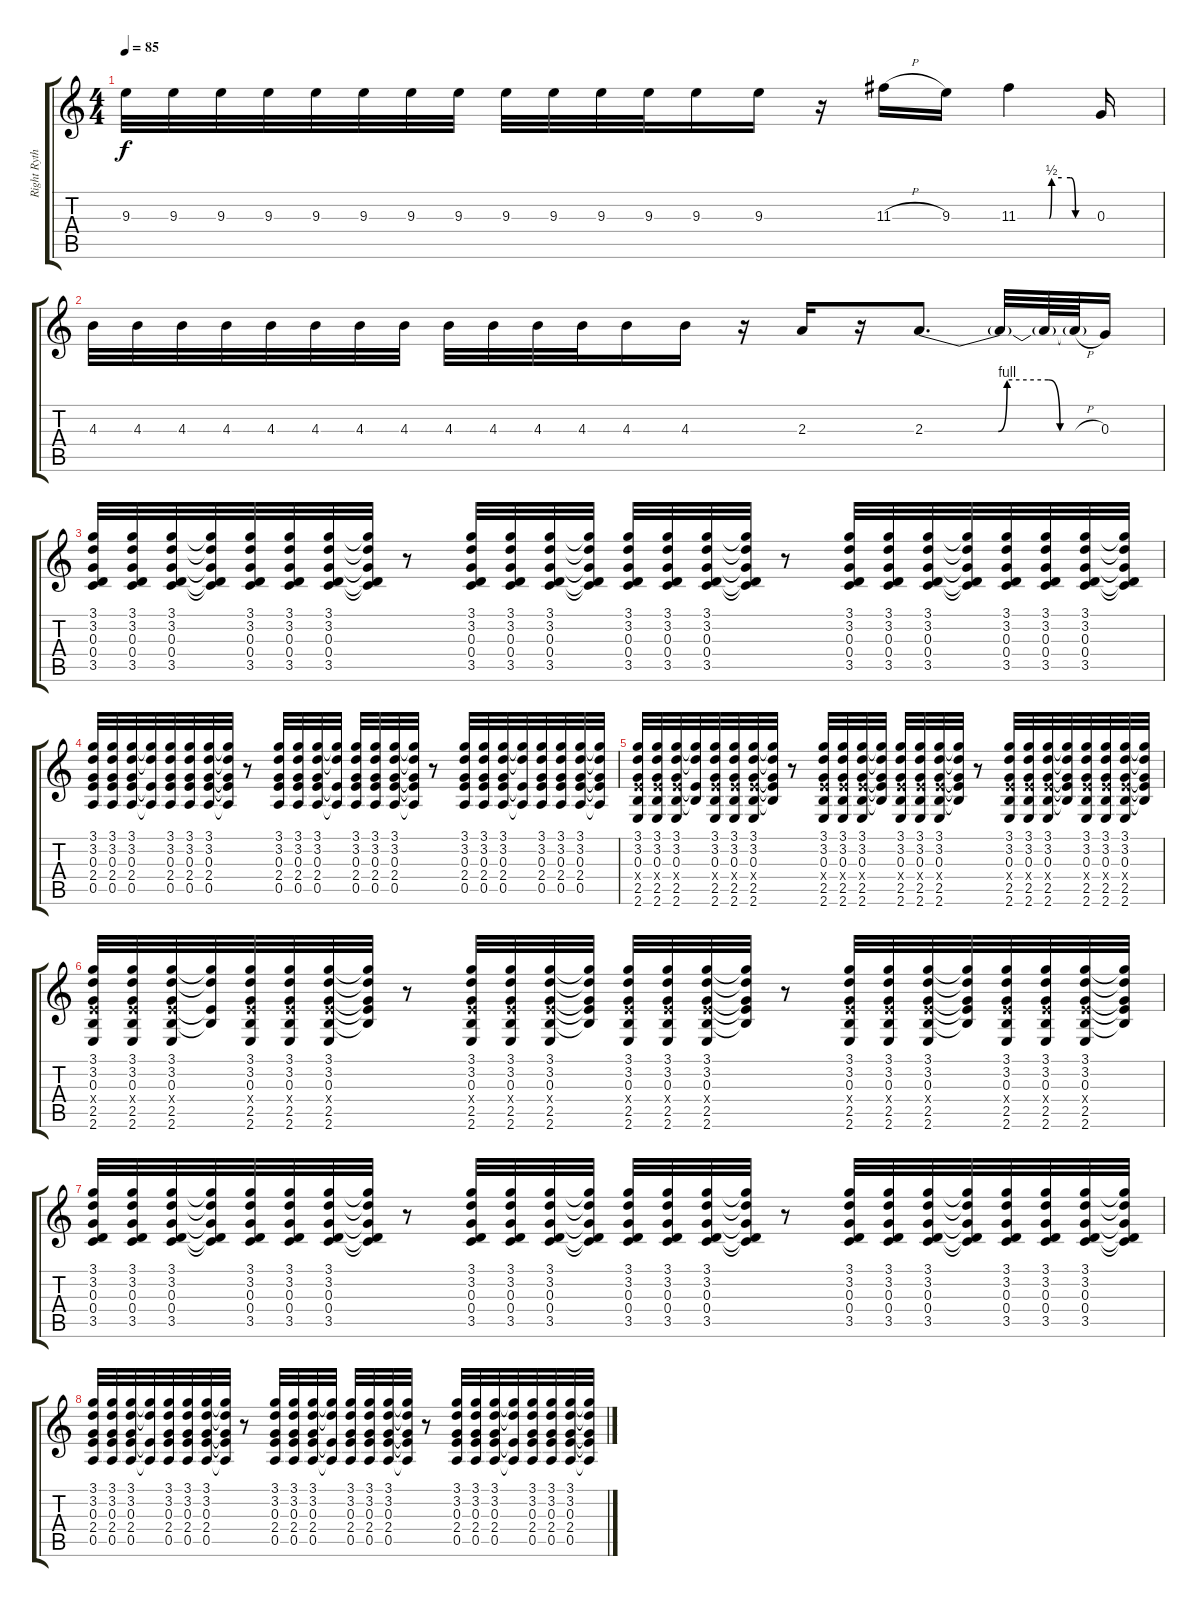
\track ("Right Rythm Guitar" "Right Ryth") {instrument distortionguitar bank 78}
\staff {score tabs}
\tuning (E4 B3 G3 D3 A2 D2) {hide}
\ts (4 4)
\tempo 85
\clef g2
\ks c
9.3.32{dy f} 9.3.32 9.3.32 9.3.32 9.3.32 9.3.32 9.3.32 9.3.32 9.3.32 9.3.32 9.3.32 9.3.32 9.3.16 9.3.16 r.16 11.3{h}.16 9.3.16 11.3{be (custom 0 0 15 0 20 0 25 0 27 2 35 2 42 2 46 0 60 0)}.4 0.3.16 |
4.3.32 4.3.32 4.3.32 4.3.32 4.3.32 4.3.32 4.3.32 4.3.32 4.3.32 4.3.32 4.3.32 4.3.32 4.3.16 4.3.16 r.16 2.3.16 r.16 2.3{be (custom 0 0 15 0 20 0 23 0 25 0 28 4 42 4 46 0 60 0)}.8{d} 2.3{t}.32 2.3{t}.64 2.3{h t}.64 0.3.16 |
(3.1 3.2 0.3 0.4 3.5).32{volume 13} (3.1 3.2 0.3 0.4 3.5).32 (3.1 3.2 0.3 0.4 3.5).32 (3.1{t} 3.2{t} 0.3{t} 0.4{t} 3.5{t}).32 (3.1 3.2 0.3 0.4 3.5).32 (3.1 3.2 0.3 0.4 3.5).32 (3.1 3.2 0.3 0.4 3.5).32 (3.1{t} 3.2{t} 0.3{t} 0.4{t} 3.5{t}).32 r.8 (3.1 3.2 0.3 0.4 3.5).32 (3.1 3.2 0.3 0.4 3.5).32 (3.1 3.2 0.3 0.4 3.5).32 (3.1{t} 3.2{t} 0.3{t} 0.4{t} 3.5{t}).32 (3.1 3.2 0.3 0.4 3.5).32 (3.1 3.2 0.3 0.4 3.5).32 (3.1 3.2 0.3 0.4 3.5).32 (3.1{t} 3.2{t} 0.3{t} 0.4{t} 3.5{t}).32 r.8 (3.1 3.2 0.3 0.4 3.5).32 (3.1 3.2 0.3 0.4 3.5).32 (3.1 3.2 0.3 0.4 3.5).32 (3.1{t} 3.2{t} 0.3{t} 0.4{t} 3.5{t}).32 (3.1 3.2 0.3 0.4 3.5).32 (3.1 3.2 0.3 0.4 3.5).32 (3.1 3.2 0.3 0.4 3.5).32 (3.1{t} 3.2{t} 0.3{t} 0.4{t} 3.5{t}).32 |
(3.1 3.2 0.3 2.4 0.5).32 (3.1 3.2 0.3 2.4 0.5).32 (3.1 3.2 0.3 2.4 0.5).32 (3.1{t} 3.2{t} 2.4{t} 0.5{t}).32 (3.1 3.2 0.3 2.4 0.5).32 (3.1 3.2 0.3 2.4 0.5).32 (3.1 3.2 0.3 2.4 0.5).32 (3.1{t} 3.2{t} 0.3{t} 2.4{t} 0.5{t}).32 r.8 (3.1 3.2 0.3 2.4 0.5).32 (3.1 3.2 0.3 2.4 0.5).32 (3.1 3.2 0.3 2.4 0.5).32 (3.1{t} 3.2{t} 2.4{t} 0.5{t}).32 (3.1 3.2 0.3 2.4 0.5).32 (3.1 3.2 0.3 2.4 0.5).32 (3.1 3.2 0.3 2.4 0.5).32 (3.1{t} 3.2{t} 0.3{t} 2.4{t} 0.5{t}).32 r.8 (3.1 3.2 0.3 2.4 0.5).32 (3.1 3.2 0.3 2.4 0.5).32 (3.1 3.2 0.3 2.4 0.5).32 (3.1{t} 3.2{t} 2.4{t} 0.5{t}).32 (3.1 3.2 0.3 2.4 0.5).32 (3.1 3.2 0.3 2.4 0.5).32 (3.1 3.2 0.3 2.4 0.5).32 (3.1{t} 3.2{t} 0.3{t} 2.4{t} 0.5{t}).32 |
(3.1 3.2 0.3 2.4{x} 2.5 2.6).32 (3.1 3.2 0.3 2.4{x} 2.5 2.6).32 (3.1 3.2 0.3 2.4{x} 2.5 2.6).32 (3.1{t} 3.2{t} 2.4{t} 2.5{t}).32 (3.1 3.2 0.3 2.4{x} 2.5 2.6).32 (3.1 3.2 0.3 2.4{x} 2.5 2.6).32 (3.1 3.2 0.3 2.4{x} 2.5 2.6).32 (3.1{t} 3.2{t} 0.3{t} 2.4{t} 2.5{t}).32 r.8 (3.1 3.2 0.3 2.4{x} 2.5 2.6).32 (3.1 3.2 0.3 2.4{x} 2.5 2.6).32 (3.1 3.2 0.3 2.4{x} 2.5 2.6).32 (3.1{t} 3.2{t} 0.3{t} 2.4{t} 2.5{t}).32 (3.1 3.2 0.3 2.4{x} 2.5 2.6).32 (3.1 3.2 0.3 2.4{x} 2.5 2.6).32 (3.1 3.2 0.3 2.4{x} 2.5 2.6).32 (3.1{t} 3.2{t} 0.3{t} 2.4{t} 2.5{t}).32 r.8 (3.1 3.2 0.3 2.4{x} 2.5 2.6).32 (3.1 3.2 0.3 2.4{x} 2.5 2.6).32 (3.1 3.2 0.3 2.4{x} 2.5 2.6).32 (3.1{t} 3.2{t} 0.3{t} 2.4{t} 2.5{t}).32 (3.1 3.2 0.3 2.4{x} 2.5 2.6).32 (3.1 3.2 0.3 2.4{x} 2.5 2.6).32 (3.1 3.2 0.3 2.4{x} 2.5 2.6).32 (3.1{t} 3.2{t} 0.3{t} 2.4{t} 2.5{t}).32 |
(3.1 3.2 0.3 2.4{x} 2.5 2.6).32 (3.1 3.2 0.3 2.4{x} 2.5 2.6).32 (3.1 3.2 0.3 2.4{x} 2.5 2.6).32 (3.1{t} 3.2{t} 2.4{t} 2.5{t}).32 (3.1 3.2 0.3 2.4{x} 2.5 2.6).32 (3.1 3.2 0.3 2.4{x} 2.5 2.6).32 (3.1 3.2 0.3 2.4{x} 2.5 2.6).32 (3.1{t} 3.2{t} 0.3{t} 2.4{t} 2.5{t}).32 r.8 (3.1 3.2 0.3 2.4{x} 2.5 2.6).32 (3.1 3.2 0.3 2.4{x} 2.5 2.6).32 (3.1 3.2 0.3 2.4{x} 2.5 2.6).32 (3.1{t} 3.2{t} 0.3{t} 2.4{t} 2.5{t}).32 (3.1 3.2 0.3 2.4{x} 2.5 2.6).32 (3.1 3.2 0.3 2.4{x} 2.5 2.6).32 (3.1 3.2 0.3 2.4{x} 2.5 2.6).32 (3.1{t} 3.2{t} 0.3{t} 2.4{t} 2.5{t}).32 r.8 (3.1 3.2 0.3 2.4{x} 2.5 2.6).32 (3.1 3.2 0.3 2.4{x} 2.5 2.6).32 (3.1 3.2 0.3 2.4{x} 2.5 2.6).32 (3.1{t} 3.2{t} 0.3{t} 2.4{t} 2.5{t}).32 (3.1 3.2 0.3 2.4{x} 2.5 2.6).32 (3.1 3.2 0.3 2.4{x} 2.5 2.6).32 (3.1 3.2 0.3 2.4{x} 2.5 2.6).32 (3.1{t} 3.2{t} 0.3{t} 2.4{t} 2.5{t}).32 |
(3.1 3.2 0.3 0.4 3.5).32 (3.1 3.2 0.3 0.4 3.5).32 (3.1 3.2 0.3 0.4 3.5).32 (3.1{t} 3.2{t} 0.3{t} 0.4{t} 3.5{t}).32 (3.1 3.2 0.3 0.4 3.5).32 (3.1 3.2 0.3 0.4 3.5).32 (3.1 3.2 0.3 0.4 3.5).32 (3.1{t} 3.2{t} 0.3{t} 0.4{t} 3.5{t}).32 r.8 (3.1 3.2 0.3 0.4 3.5).32 (3.1 3.2 0.3 0.4 3.5).32 (3.1 3.2 0.3 0.4 3.5).32 (3.1{t} 3.2{t} 0.3{t} 0.4{t} 3.5{t}).32 (3.1 3.2 0.3 0.4 3.5).32 (3.1 3.2 0.3 0.4 3.5).32 (3.1 3.2 0.3 0.4 3.5).32 (3.1{t} 3.2{t} 0.3{t} 0.4{t} 3.5{t}).32 r.8 (3.1 3.2 0.3 0.4 3.5).32 (3.1 3.2 0.3 0.4 3.5).32 (3.1 3.2 0.3 0.4 3.5).32 (3.1{t} 3.2{t} 0.3{t} 0.4{t} 3.5{t}).32 (3.1 3.2 0.3 0.4 3.5).32 (3.1 3.2 0.3 0.4 3.5).32 (3.1 3.2 0.3 0.4 3.5).32 (3.1{t} 3.2{t} 0.3{t} 0.4{t} 3.5{t}).32 |
(3.1 3.2 0.3 2.4 0.5).32 (3.1 3.2 0.3 2.4 0.5).32 (3.1 3.2 0.3 2.4 0.5).32 (3.1{t} 3.2{t} 2.4{t} 0.5{t}).32 (3.1 3.2 0.3 2.4 0.5).32 (3.1 3.2 0.3 2.4 0.5).32 (3.1 3.2 0.3 2.4 0.5).32 (3.1{t} 3.2{t} 0.3{t} 2.4{t} 0.5{t}).32 r.8 (3.1 3.2 0.3 2.4 0.5).32 (3.1 3.2 0.3 2.4 0.5).32 (3.1 3.2 0.3 2.4 0.5).32 (3.1{t} 3.2{t} 2.4{t} 0.5{t}).32 (3.1 3.2 0.3 2.4 0.5).32 (3.1 3.2 0.3 2.4 0.5).32 (3.1 3.2 0.3 2.4 0.5).32 (3.1{t} 3.2{t} 0.3{t} 2.4{t} 0.5{t}).32 r.8 (3.1 3.2 0.3 2.4 0.5).32 (3.1 3.2 0.3 2.4 0.5).32 (3.1 3.2 0.3 2.4 0.5).32 (3.1{t} 3.2{t} 2.4{t} 0.5{t}).32 (3.1 3.2 0.3 2.4 0.5).32 (3.1 3.2 0.3 2.4 0.5).32 (3.1 3.2 0.3 2.4 0.5).32 (3.1{t} 3.2{t} 0.3{t} 2.4{t} 0.5{t}).32
